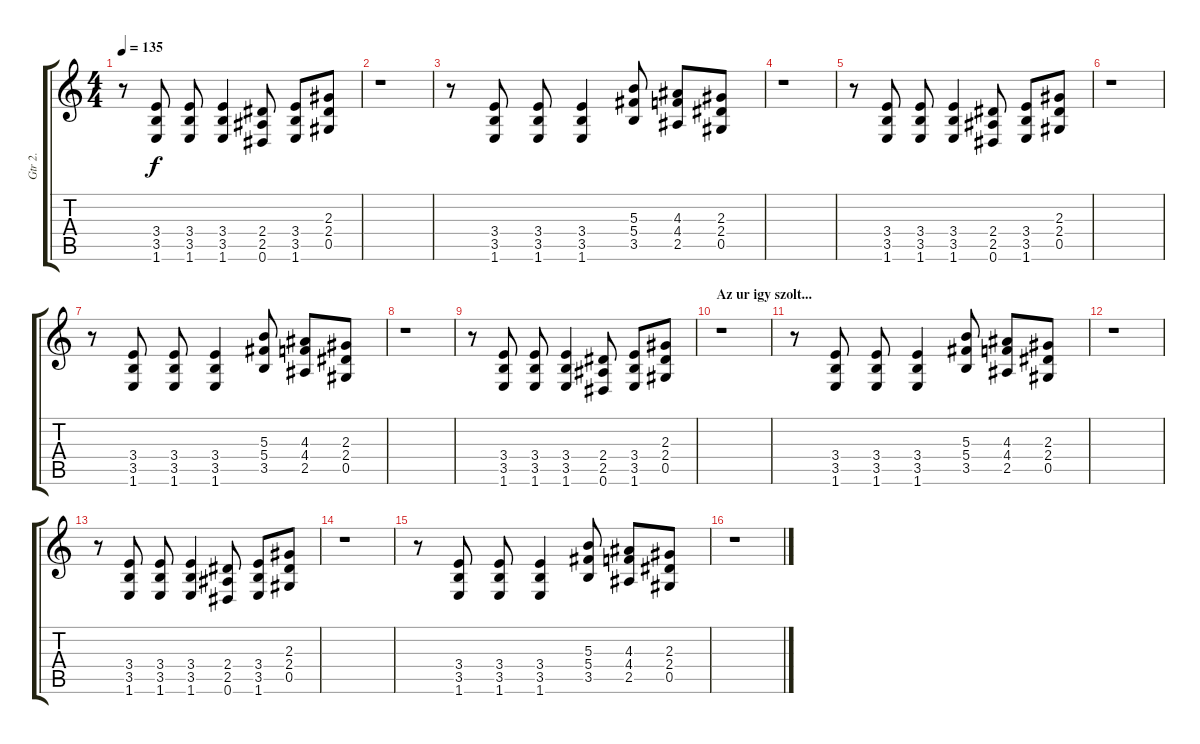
\track ("Gtr 2." "Gtr 2.") {instrument overdrivenguitar}
\staff {score tabs}
\tuning (Eb4 Bb3 Gb3 Db3 Ab2 Eb2) {hide}
\ts (4 4)
\tempo 135
\clef g2
\ks c
r.8{dy f instrument overdrivenguitar} (3.4 3.5 1.6).8 (3.4 3.5 1.6).8 (3.4 3.5 1.6).4 (2.4 2.5 0.6).8 (3.4 3.5 1.6).8 (2.3 2.4 0.5).8 |
r.1 |
r.8 (3.4 3.5 1.6).8 (3.4 3.5 1.6).8 (3.4 3.5 1.6).4 (5.3 5.4 3.5).8 (4.3 4.4 2.5).8 (2.3 2.4 0.5).8 |
r.1 |
r.8 (3.4 3.5 1.6).8 (3.4 3.5 1.6).8 (3.4 3.5 1.6).4 (2.4 2.5 0.6).8 (3.4 3.5 1.6).8 (2.3 2.4 0.5).8 |
r.1 |
r.8 (3.4 3.5 1.6).8 (3.4 3.5 1.6).8 (3.4 3.5 1.6).4 (5.3 5.4 3.5).8 (4.3 4.4 2.5).8 (2.3 2.4 0.5).8 |
r.1 |
r.8 (3.4 3.5 1.6).8 (3.4 3.5 1.6).8 (3.4 3.5 1.6).4 (2.4 2.5 0.6).8 (3.4 3.5 1.6).8 (2.3 2.4 0.5).8 |
\section ("" "Az ur igy szolt...")
r.1 |
r.8 (3.4 3.5 1.6).8 (3.4 3.5 1.6).8 (3.4 3.5 1.6).4 (5.3 5.4 3.5).8 (4.3 4.4 2.5).8 (2.3 2.4 0.5).8 |
r.1 |
r.8 (3.4 3.5 1.6).8 (3.4 3.5 1.6).8 (3.4 3.5 1.6).4 (2.4 2.5 0.6).8 (3.4 3.5 1.6).8 (2.3 2.4 0.5).8 |
r.1 |
r.8 (3.4 3.5 1.6).8 (3.4 3.5 1.6).8 (3.4 3.5 1.6).4 (5.3 5.4 3.5).8 (4.3 4.4 2.5).8 (2.3 2.4 0.5).8 |
r.1
